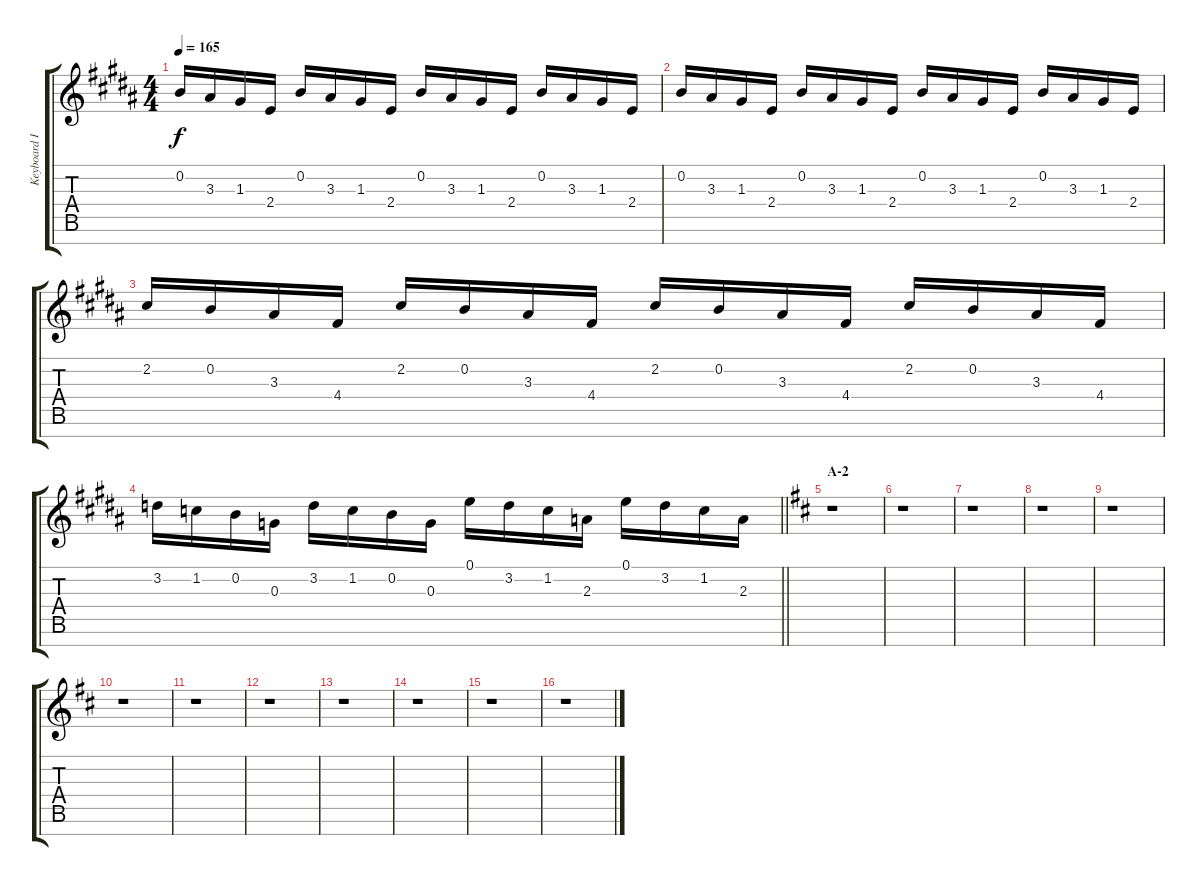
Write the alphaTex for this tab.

\track ("Keyboard II" "Keyboard I") {instrument electricgrandpiano}
\staff {score tabs}
\tuning (E5 B4 G4 D4 A3 E3 B2) {hide}
\ts (4 4)
\tempo 165
\clef g2
\ks b
0.2.16{dy f} 3.3.16 1.3.16 2.4.16 0.2.16 3.3.16 1.3.16 2.4.16 0.2.16 3.3.16 1.3.16 2.4.16 0.2.16 3.3.16 1.3.16 2.4.16 |
0.2.16 3.3.16 1.3.16 2.4.16 0.2.16 3.3.16 1.3.16 2.4.16 0.2.16 3.3.16 1.3.16 2.4.16 0.2.16 3.3.16 1.3.16 2.4.16 |
2.2.16 0.2.16 3.3.16 4.4.16 2.2.16 0.2.16 3.3.16 4.4.16 2.2.16 0.2.16 3.3.16 4.4.16 2.2.16 0.2.16 3.3.16 4.4.16 |
\barLineRight lightlight
3.2.16 1.2.16 0.2.16 0.3.16 3.2.16 1.2.16 0.2.16 0.3.16 0.1.16 3.2.16 1.2.16 2.3.16 0.1.16 3.2.16 1.2.16 2.3.16 |
\section ("" "A-2")
\ks d
r.1 |
r.1 |
r.1 |
r.1 |
r.1 |
r.1 |
r.1 |
r.1 |
r.1 |
r.1 |
r.1 |
r.1
